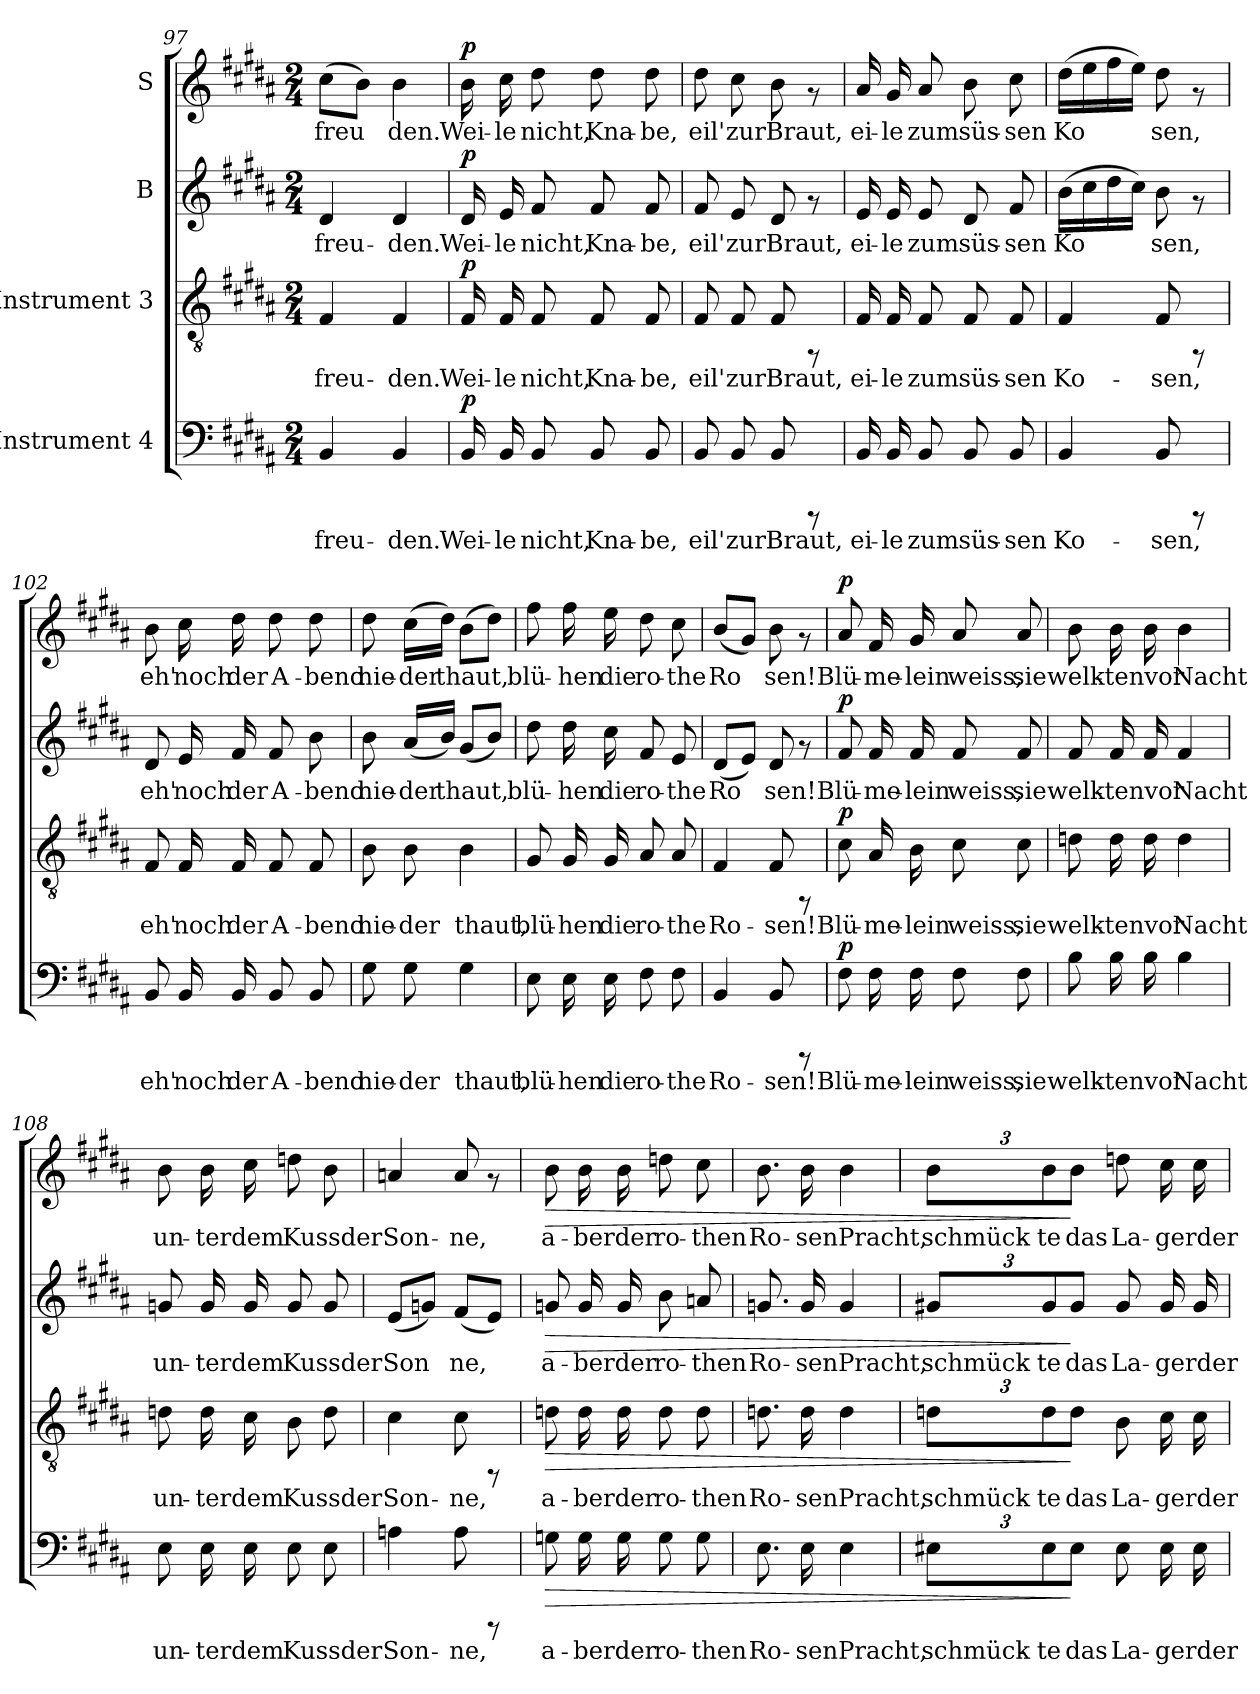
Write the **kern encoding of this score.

**kern	**text	**dynam	**kern	**text	**dynam	**kern	**text	**dynam	**kern	**text	**dynam
*part4	*part4	*part4	*part3	*part3	*part3	*part2	*part2	*part2	*part1	*part1	*part1
*staff4	*staff4	*staff4	*staff3	*staff3	*staff3	*staff2	*staff2	*staff2	*staff1	*staff1	*staff1
*I"Instrument 4	*	*	*I"Instrument 3	*	*	*I"B	*	*	*I"S	*	*
!!LO:LB:g=z
*clefF4	*	*	*clefGv2	*	*	*clefG2	*	*	*clefG2	*	*
*k[f#c#g#d#a#]	*	*	*k[f#c#g#d#a#]	*	*	*k[f#c#g#d#a#]	*	*	*k[f#c#g#d#a#]	*	*
*B:	*	*	*B:	*	*	*B:	*	*	*B:	*	*
*M2/4	*	*	*M2/4	*	*	*M2/4	*	*	*M2/4	*	*
=97	=97	=97	=97	=97	=97	=97	=97	=97	=97	=97	=97
!	!LO:LY:b:cj	!	!	!LO:LY:b:cj	!	!	!LO:LY:b:cj	!	!	!LO:LY:b:cj	!
4BB/	-freu-	.	4F#/	-freu-	.	4d#/	-freu-	.	(>8cc#\L	-freu-	.
!	!	!	!	!	!	!	!	!	!	!LO:LY:b:cj	!
.	.	.	.	.	.	.	.	.	8b\J)	--	.
!	!LO:LY:b:cj	!	!	!LO:LY:b:cj	!	!	!LO:LY:b:cj	!	!	!LO:LY:b:cj	!
4BB/	-den.	.	4F#/	-den.	.	4d#/	-den.	.	4b\	-den.	.
=98	=98	=98	=98	=98	=98	=98	=98	=98	=98	=98	=98
!	!LO:LY:b:cj	!LO:DY:a	!	!LO:LY:b:cj	!LO:DY:a	!	!LO:LY:b:cj	!LO:DY:a	!	!LO:LY:b:cj	!LO:DY:a
16BB/	Wei-	p	16F#/	Wei-	p	16d#/	Wei-	p	16b\	Wei-	p
!	!LO:LY:b:cj	!	!	!LO:LY:b:cj	!	!	!LO:LY:b:cj	!	!	!LO:LY:b:cj	!
16BB/	-le	.	16F#/	-le	.	16e/	-le	.	16cc#\	-le	.
!	!LO:LY:b:cj	!	!	!LO:LY:b:cj	!	!	!LO:LY:b:cj	!	!	!LO:LY:b:cj	!
8BB/	nicht,	.	8F#/	nicht,	.	8f#/	nicht,	.	8dd#\	nicht,	.
!	!LO:LY:b:cj	!	!	!LO:LY:b:cj	!	!	!LO:LY:b:cj	!	!	!LO:LY:b:cj	!
8BB/	Kna-	.	8F#/	Kna-	.	8f#/	Kna-	.	8dd#\	Kna-	.
!	!LO:LY:b:cj	!	!	!LO:LY:b:cj	!	!	!LO:LY:b:cj	!	!	!LO:LY:b:cj	!
8BB/	-be,	.	8F#/	-be,	.	8f#/	-be,	.	8dd#\	-be,	.
=99	=99	=99	=99	=99	=99	=99	=99	=99	=99	=99	=99
!	!LO:LY:b:cj	!	!	!LO:LY:b:cj	!	!	!LO:LY:b:cj	!	!	!LO:LY:b:cj	!
8BB/	eil'	.	8F#/	eil'	.	8f#/	eil'	.	8dd#\	eil'	.
!	!LO:LY:b:cj	!	!	!LO:LY:b:cj	!	!	!LO:LY:b:cj	!	!	!LO:LY:b:cj	!
8BB/	zur	.	8F#/	zur	.	8e/	zur	.	8cc#\	zur	.
!	!LO:LY:b:cj	!	!	!LO:LY:b:cj	!	!	!LO:LY:b:cj	!	!	!LO:LY:b:cj	!
8BB/	Braut,	.	8F#/	Braut,	.	8d#/	Braut,	.	8b\	Braut,	.
8rCCC	.	.	8rFF	.	.	8rf	.	.	8rf	.	.
=100	=100	=100	=100	=100	=100	=100	=100	=100	=100	=100	=100
!	!LO:LY:b:cj	!	!	!LO:LY:b:cj	!	!	!LO:LY:b:cj	!	!	!LO:LY:b:cj	!
16BB/	ei-	.	16F#/	ei-	.	16e/	ei-	.	16a#/	ei-	.
!	!LO:LY:b:cj	!	!	!LO:LY:b:cj	!	!	!LO:LY:b:cj	!	!	!LO:LY:b:cj	!
16BB/	-le	.	16F#/	-le	.	16e/	-le	.	16g#/	-le	.
!	!LO:LY:b:cj	!	!	!LO:LY:b:cj	!	!	!LO:LY:b:cj	!	!	!LO:LY:b:cj	!
8BB/	zum	.	8F#/	zum	.	8e/	zum	.	8a#/	zum	.
!	!LO:LY:b:cj	!	!	!LO:LY:b:cj	!	!	!LO:LY:b:cj	!	!	!LO:LY:b:cj	!
8BB/	süs-	.	8F#/	süs-	.	8d#/	süs-	.	8b\	süs-	.
!	!LO:LY:b:cj	!	!	!LO:LY:b:cj	!	!	!LO:LY:b:cj	!	!	!LO:LY:b:cj	!
8BB/	-sen	.	8F#/	-sen	.	8f#/	-sen	.	8cc#\	-sen	.
=101	=101	=101	=101	=101	=101	=101	=101	=101	=101	=101	=101
!	!LO:LY:b:cj	!	!	!LO:LY:b:cj	!	!	!LO:LY:b:cj	!	!	!LO:LY:b:cj	!
4BB/	Ko-	.	4F#/	Ko-	.	(>16b\L	Ko-	.	(>16dd#\L	Ko-	.
!	!	!	!	!	!	!	!LO:LY:b:cj	!	!	!LO:LY:b:cj	!
.	.	.	.	.	.	16cc#\	--	.	16ee\	--	.
!	!	!	!	!	!	!	!LO:LY:b:cj	!	!	!LO:LY:b:cj	!
.	.	.	.	.	.	16dd#\	--	.	16ff#\	--	.
!	!	!	!	!	!	!	!LO:LY:b:cj	!	!	!LO:LY:b:cj	!
.	.	.	.	.	.	16cc#\J)	--	.	16ee\J)	--	.
!	!LO:LY:b:cj	!	!	!LO:LY:b:cj	!	!	!LO:LY:b:cj	!	!	!LO:LY:b:cj	!
8BB/	-sen,	.	8F#/	-sen,	.	8b\	-sen,	.	8dd#\	-sen,	.
8rCCC	.	.	8rFF	.	.	8rf	.	.	8rf	.	.
!!LO:PB:g=z
=102	=102	=102	=102	=102	=102	=102	=102	=102	=102	=102	=102
!	!LO:LY:b:cj	!	!	!LO:LY:b:cj	!	!	!LO:LY:b:cj	!	!	!LO:LY:b:cj	!
8BB/	eh'	.	8F#/	eh'	.	8d#/	eh'	.	8b\	eh'	.
!	!LO:LY:b:cj	!	!	!LO:LY:b:cj	!	!	!LO:LY:b:cj	!	!	!LO:LY:b:cj	!
16BB/	noch	.	16F#/	noch	.	16e/	noch	.	16cc#\	noch	.
!	!LO:LY:b:cj	!	!	!LO:LY:b:cj	!	!	!LO:LY:b:cj	!	!	!LO:LY:b:cj	!
16BB/	der	.	16F#/	der	.	16f#/	der	.	16dd#\	der	.
!	!LO:LY:b:cj	!	!	!LO:LY:b:cj	!	!	!LO:LY:b:cj	!	!	!LO:LY:b:cj	!
8BB/	A-	.	8F#/	A-	.	8f#/	A-	.	8dd#\	A-	.
!	!LO:LY:b:cj	!	!	!LO:LY:b:cj	!	!	!LO:LY:b:cj	!	!	!LO:LY:b:cj	!
8BB/	-bend	.	8F#/	-bend	.	8b\	-bend	.	8dd#\	-bend	.
=103	=103	=103	=103	=103	=103	=103	=103	=103	=103	=103	=103
!	!LO:LY:b:cj	!	!	!LO:LY:b:cj	!	!	!LO:LY:b:cj	!	!	!LO:LY:b:cj	!
8G#\	nie-	.	8B\	nie-	.	8b\	nie-	.	8dd#\	nie-	.
!	!LO:LY:b:cj	!	!	!LO:LY:b:cj	!	!	!LO:LY:b:cj	!	!	!LO:LY:b:cj	!
8G#\	-der	.	8B\	-der	.	(<16a#/L	-der	.	(>16cc#\L	-der	.
!	!	!	!	!	!	!	!LO:LY:b:cj	!	!	!LO:LY:b:cj	!
.	.	.	.	.	.	16b/J)	thaut,	.	16dd#\J)	thaut,	.
!	!LO:LY:b:cj	!	!	!LO:LY:b:cj	!	!	!LO:LY:b:cj	!	!	!LO:LY:b:cj	!
4G#\	thaut,	.	4B\	thaut,	.	(<8g#/L	.	.	(>8b\L	.	.
!	!	!	!	!	!	!	!LO:LY:b:cj	!	!	!LO:LY:b:cj	!
.	.	.	.	.	.	8b/J)	.	.	8dd#\J)	.	.
=104	=104	=104	=104	=104	=104	=104	=104	=104	=104	=104	=104
!	!LO:LY:b:cj	!	!	!LO:LY:b:cj	!	!	!LO:LY:b:cj	!	!	!LO:LY:b:cj	!
8E\	blü-	.	8G#/	blü-	.	8dd#\	blü-	.	8ff#\	blü-	.
!	!LO:LY:b:cj	!	!	!LO:LY:b:cj	!	!	!LO:LY:b:cj	!	!	!LO:LY:b:cj	!
16E\	-hen	.	16G#/	-hen	.	16dd#\	-hen	.	16ff#\	-hen	.
!	!LO:LY:b:cj	!	!	!LO:LY:b:cj	!	!	!LO:LY:b:cj	!	!	!LO:LY:b:cj	!
16E\	die	.	16G#/	die	.	16cc#\	die	.	16ee\	die	.
!	!LO:LY:b:cj	!	!	!LO:LY:b:cj	!	!	!LO:LY:b:cj	!	!	!LO:LY:b:cj	!
8F#\	ro-	.	8A#/	ro-	.	8f#/	ro-	.	8dd#\	ro-	.
!	!LO:LY:b:cj	!	!	!LO:LY:b:cj	!	!	!LO:LY:b:cj	!	!	!LO:LY:b:cj	!
8F#\	-the	.	8A#/	-the	.	8e/	-the	.	8cc#\	-the	.
=105	=105	=105	=105	=105	=105	=105	=105	=105	=105	=105	=105
!	!LO:LY:b:cj	!	!	!LO:LY:b:cj	!	!	!LO:LY:b:cj	!	!	!LO:LY:b:cj	!
4BB/	Ro-	.	4F#/	Ro-	.	(>8d#/L	Ro-	.	(<8b/L	Ro-	.
!	!	!	!	!	!	!	!LO:LY:b:cj	!	!	!LO:LY:b:cj	!
.	.	.	.	.	.	8e/J)	--	.	8g#/J)	--	.
!	!LO:LY:b:cj	!	!	!LO:LY:b:cj	!	!	!LO:LY:b:cj	!	!	!LO:LY:b:cj	!
8BB/	-sen!	.	8F#/	-sen!	.	8d#/	-sen!	.	8b\	-sen!	.
8rCCC	.	.	8rFF	.	.	8rf	.	.	8rf	.	.
=106	=106	=106	=106	=106	=106	=106	=106	=106	=106	=106	=106
!	!LO:LY:b:cj	!LO:DY:a	!	!LO:LY:b:cj	!LO:DY:a	!	!LO:LY:b:cj	!LO:DY:a	!	!LO:LY:b:cj	!LO:DY:a
8F#\	Blü-	p	8c#\	Blü-	p	8f#/	Blü-	p	8a#/	Blü-	p
!	!LO:LY:b:cj	!	!	!LO:LY:b:cj	!	!	!LO:LY:b:cj	!	!	!LO:LY:b:cj	!
16F#\	-me-	.	16A#/	-me-	.	16f#/	-me-	.	16f#/	-me-	.
!	!LO:LY:b:cj	!	!	!LO:LY:b:cj	!	!	!LO:LY:b:cj	!	!	!LO:LY:b:cj	!
16F#\	-lein	.	16B\	-lein	.	16f#/	-lein	.	16g#/	-lein	.
!	!LO:LY:b:cj	!	!	!LO:LY:b:cj	!	!	!LO:LY:b:cj	!	!	!LO:LY:b:cj	!
8F#\	weiss,	.	8c#\	weiss,	.	8f#/	weiss,	.	8a#/	weiss,	.
!	!LO:LY:b:cj	!	!	!LO:LY:b:cj	!	!	!LO:LY:b:cj	!	!	!LO:LY:b:cj	!
8F#\	sie	.	8c#\	sie	.	8f#/	sie	.	8a#/	sie	.
!!LO:PB:g=z
=107	=107	=107	=107	=107	=107	=107	=107	=107	=107	=107	=107
!	!LO:LY:b:cj	!	!	!LO:LY:b:cj	!	!	!LO:LY:b:cj	!	!	!LO:LY:b:cj	!
8B\	welk-	.	8dn\	welk-	.	8f#/	welk-	.	8b\	welk-	.
!	!LO:LY:b:cj	!	!	!LO:LY:b:cj	!	!	!LO:LY:b:cj	!	!	!LO:LY:b:cj	!
16B\	-tenvor	.	16d\	-tenvor	.	16f#/	-tenvor	.	16b\	-tenvor	.
!	!LO:LY:b:cj	!	!	!LO:LY:b:cj	!	!	!LO:LY:b:cj	!	!	!LO:LY:b:cj	!
16B\	.	.	16d\	.	.	16f#/	.	.	16b\	.	.
!	!LO:LY:b:cj	!	!	!LO:LY:b:cj	!	!	!LO:LY:b:cj	!	!	!LO:LY:b:cj	!
4B\	Nacht	.	4d\	Nacht	.	4f#/	Nacht	.	4b\	Nacht	.
=108	=108	=108	=108	=108	=108	=108	=108	=108	=108	=108	=108
!	!LO:LY:b:cj	!	!	!LO:LY:b:cj	!	!	!LO:LY:b:cj	!	!	!LO:LY:b:cj	!
8E\	un-	.	8dn\	un-	.	8gn/	un-	.	8b\	un-	.
!	!LO:LY:b:cj	!	!	!LO:LY:b:cj	!	!	!LO:LY:b:cj	!	!	!LO:LY:b:cj	!
16E\	-terdem	.	16d\	-terdem	.	16g/	-terdem	.	16b\	-terdem	.
!	!LO:LY:b:cj	!	!	!LO:LY:b:cj	!	!	!LO:LY:b:cj	!	!	!LO:LY:b:cj	!
16E\	.	.	16c#\	.	.	16g/	.	.	16cc#\	.	.
!	!LO:LY:b:cj	!	!	!LO:LY:b:cj	!	!	!LO:LY:b:cj	!	!	!LO:LY:b:cj	!
8E\	Kussder	.	8B\	Kussder	.	8g/	Kussder	.	8ddn\	Kussder	.
!	!LO:LY:b:cj	!	!	!LO:LY:b:cj	!	!	!LO:LY:b:cj	!	!	!LO:LY:b:cj	!
8E\	.	.	8d\	.	.	8g/	.	.	8b\	.	.
=109	=109	=109	=109	=109	=109	=109	=109	=109	=109	=109	=109
!	!LO:LY:b:cj	!	!	!LO:LY:b:cj	!	!	!LO:LY:b:cj	!	!	!LO:LY:b:cj	!
4An\	Son-	.	4c#\	Son-	.	(<8e/L	Son-	.	4an/	Son-	.
!	!	!	!	!	!	!	!LO:LY:b:cj	!	!	!	!
.	.	.	.	.	.	8gn/J)	--	.	.	.	.
!	!LO:LY:b:cj	!	!	!LO:LY:b:cj	!	!	!LO:LY:b:cj	!	!	!LO:LY:b:cj	!
8A\	-ne,	.	8c#\	-ne,	.	(<8f#/L	-ne,	.	8a/	-ne,	.
!	!	!	!	!	!	!	!LO:LY:b:cj	!	!	!	!
8rCCC	.	.	8rFF	.	.	8e/J)	.	.	8rf	.	.
=110	=110	=110	=110	=110	=110	=110	=110	=110	=110	=110	=110
!	!LO:LY:b:cj	!LO:HP:b	!	!LO:LY:b:cj	!LO:HP:b	!	!LO:LY:b:cj	!LO:HP:b	!	!LO:LY:b:cj	!LO:HP:b
8Gn\	a-	>	8dn\	a-	>	8gn/	a-	>	8b\	a-	>
!	!LO:LY:b:cj	!	!	!LO:LY:b:cj	!	!	!LO:LY:b:cj	!	!	!LO:LY:b:cj	!
16G\	-berder	.	16d\	-berder	.	16g/	-berder	.	16b\	-berder	.
!	!LO:LY:b:cj	!	!	!LO:LY:b:cj	!	!	!LO:LY:b:cj	!	!	!LO:LY:b:cj	!
16G\	.	.	16d\	.	.	16g/	.	.	16b\	.	.
!	!LO:LY:b:cj	!	!	!LO:LY:b:cj	!	!	!LO:LY:b:cj	!	!	!LO:LY:b:cj	!
8G\	ro-	.	8d\	ro-	.	8b\	ro-	.	8ddn\	ro-	.
!	!LO:LY:b:cj	!	!	!LO:LY:b:cj	!	!	!LO:LY:b:cj	!	!	!LO:LY:b:cj	!
8G\	-then	.	8d\	-then	.	8an/	-then	.	8cc#\	-then	.
=111	=111	=111	=111	=111	=111	=111	=111	=111	=111	=111	=111
!	!LO:LY:b:cj	!	!	!LO:LY:b:cj	!	!	!LO:LY:b:cj	!	!	!LO:LY:b:cj	!
8.E\	Ro-	.	8.dn\	Ro-	.	8.gn/	Ro-	.	8.b\	Ro-	.
!	!LO:LY:b:cj	!	!	!LO:LY:b:cj	!	!	!LO:LY:b:cj	!	!	!LO:LY:b:cj	!
16E\	-senPracht,	.	16d\	-senPracht,	.	16g/	-senPracht,	.	16b\	-senPracht,	.
!	!LO:LY:b:cj	!	!	!LO:LY:b:cj	!	!	!LO:LY:b:cj	!	!	!LO:LY:b:cj	!
4E\	.	.	4d\	.	.	4g/	.	.	4b\	.	.
=112	=112	=112	=112	=112	=112	=112	=112	=112	=112	=112	=112
!	!LO:LY:b:cj	!	!	!LO:LY:b:cj	!	!	!LO:LY:b:cj	!	!	!LO:LY:b:cj	!
12E#X\L	schmück-	.	12dn\L	schmück-	.	12g#X/L	schmück-	.	12b\L	schmück-	.
!	!LO:LY:b:cj	!	!	!LO:LY:b:cj	!	!	!LO:LY:b:cj	!	!	!LO:LY:b:cj	!
12E#\	-te	.	12d\	-te	.	12g#/	-te	.	12b\	-te	.
!	!LO:LY:b:cj	!	!	!LO:LY:b:cj	!	!	!LO:LY:b:cj	!	!	!LO:LY:b:cj	!
12E#\J	das	]	12d\J	das	]	12g#/J	das	]	12b\J	das	]
!	!LO:LY:b:cj	!	!	!LO:LY:b:cj	!	!	!LO:LY:b:cj	!	!	!LO:LY:b:cj	!
8E#\	La-	.	8B\	La-	.	8g#/	La-	.	8ddn\	La-	.
!	!LO:LY:b:cj	!	!	!LO:LY:b:cj	!	!	!LO:LY:b:cj	!	!	!LO:LY:b:cj	!
16E#\	-gerder	.	16c#\	-gerder	.	16g#/	-gerder	.	16cc#\	-gerder	.
!	!LO:LY:b:cj	!	!	!LO:LY:b:cj	!	!	!LO:LY:b:cj	!	!	!LO:LY:b:cj	!
16E#\	.	.	16c#\	.	.	16g#/	.	.	16cc#\	.	.
=	=	=	=	=	=	=	=	=	=	=	=
*-	*-	*-	*-	*-	*-	*-	*-	*-	*-	*-	*-
